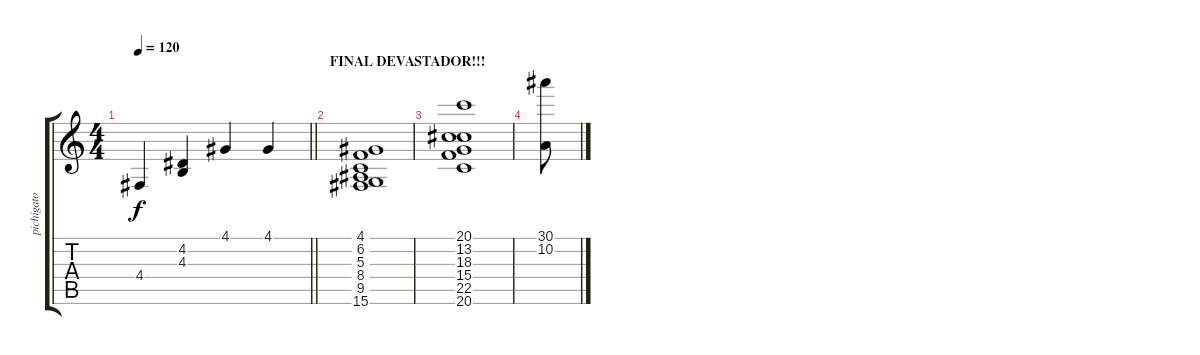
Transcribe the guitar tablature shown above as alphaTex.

\track ("pichigato estrings!" "pichigato ") {instrument pizzicatostrings}
\staff {score tabs}
\tuning (E4 B3 G3 D3 A2 E2) {hide}
\ts (4 4)
\tempo 120
\clef g2
\barLineRight lightlight
\ks c
4.4.4{dy f} (4.2 4.3).4 4.1.4 4.1.4 |
\section ("" "FINAL DEVASTADOR!!!")
(4.1 6.2 5.3 8.4 9.5 15.6).1 |
(20.1 13.2 18.3 15.4 22.5 20.6).1 |
(30.1 10.2).8
